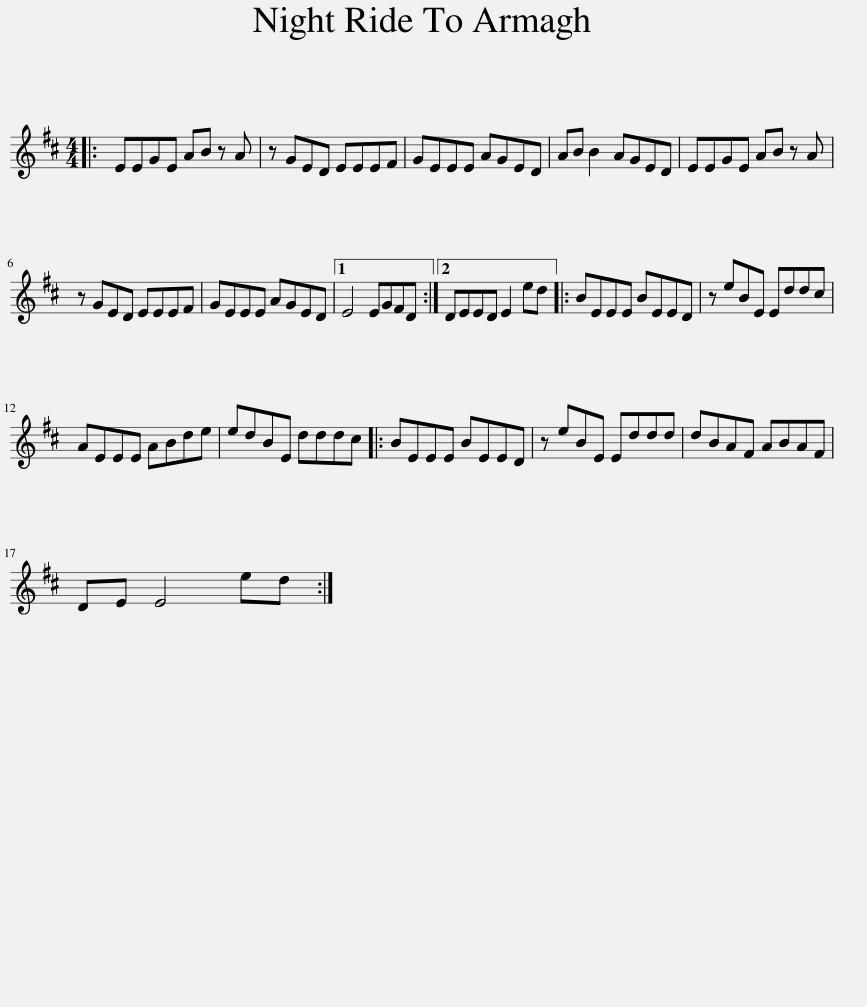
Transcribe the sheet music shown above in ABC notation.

X:1
L:1/8
M:4/4
I:linebreak $
K:D
V:1 treble
V:1
|: EEGE AB z A | z GED EEEF | GEEE AGED | AB B2 AGED | EEGE AB z A |$ %5
 z GED EEEF | GEEE AGED |1 E4 EGFD :|2 DEED E2 ed |: BEEE BEED | %10
 z eBE Eddc |$ AEEE ABde | edBE dddc |: BEEE BEED | z eBE Eddd | %15
 dBAF ABAF |$ DE E4 ed :| %17
